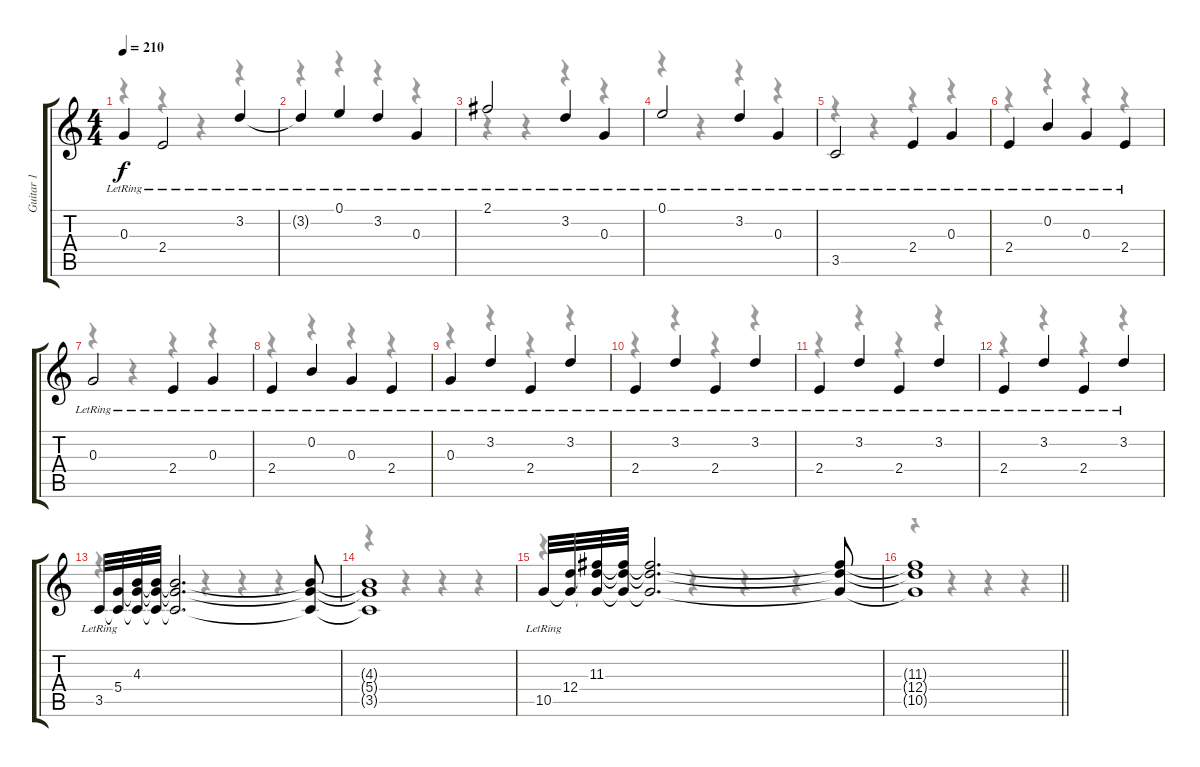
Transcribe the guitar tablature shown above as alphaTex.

\track ("Guitar 1" "Guitar 1") {instrument overdrivenguitar}
\staff {score tabs}
\tuning (E4 B3 G3 D3 A2 E2) {hide}
\voice
\ts (4 4)
\tempo 210
\clef g2
\ks c
0.3{lr}.4{dy f} 2.4{lr}.2 3.2{lr}.4 |
3.2{lr t}.4 0.1{lr}.4 3.2{lr}.4 0.3{lr}.4 |
2.1{lr}.2 3.2{lr}.4 0.3{lr}.4 |
0.1{lr}.2 3.2{lr}.4 0.3{lr}.4 |
3.5{lr}.2 2.4{lr}.4 0.3{lr}.4 |
2.4{lr}.4 0.2{lr}.4 0.3{lr}.4 2.4{lr}.4 |
0.3{lr}.2 2.4{lr}.4 0.3{lr}.4 |
2.4{lr}.4 0.2{lr}.4 0.3{lr}.4 2.4{lr}.4 |
0.3{lr}.4 3.2{lr}.4 2.4{lr}.4 3.2{lr}.4 |
2.4{lr}.4 3.2{lr}.4 2.4{lr}.4 3.2{lr}.4 |
2.4{lr}.4 3.2{lr}.4 2.4{lr}.4 3.2{lr}.4 |
2.4{lr}.4 3.2{lr}.4 2.4{lr}.4 3.2{lr}.4 |
3.5{lr}.32 (5.4 3.5{t}).32 (4.3 5.4{t} 3.5{t}).32 (4.3{t} 5.4{t} 3.5{t}).32 (4.3{t} 5.4{t} 3.5{t}).2{d} (4.3{t} 5.4{t} 3.5{t}).8 |
(4.3{t} 5.4{t} 3.5{t}).1 |
10.5{lr}.32 (12.4 10.5{t}).32 (11.3 12.4{t} 10.5{t}).32 (11.3{t} 12.4{t} 10.5{t}).32 (11.3{t} 12.4{t} 10.5{t}).2{d} (11.3{t} 12.4{t} 10.5{t}).8 |
\barLineRight lightlight
(11.3{t} 12.4{t} 10.5{t}).1
\voice
\clef g2
\ottava regular
\simile none
\ks c
r.4{dy f} r.4 r.4 r.4 |
r.4 r.4 r.4 r.4 |
r.4 r.4 r.4 r.4 |
r.4 r.4 r.4 r.4 |
r.4 r.4 r.4 r.4 |
r.4 r.4 r.4 r.4 |
r.4 r.4 r.4 r.4 |
r.4 r.4 r.4 r.4 |
r.4 r.4 r.4 r.4 |
r.4 r.4 r.4 r.4 |
r.4 r.4 r.4 r.4 |
r.4 r.4 r.4 r.4 |
r.4 r.4 r.4 r.4 |
r.4 r.4 r.4 r.4 |
r.4 r.4 r.4 r.4 |
\barLineRight lightlight
r.4 r.4 r.4 r.4
